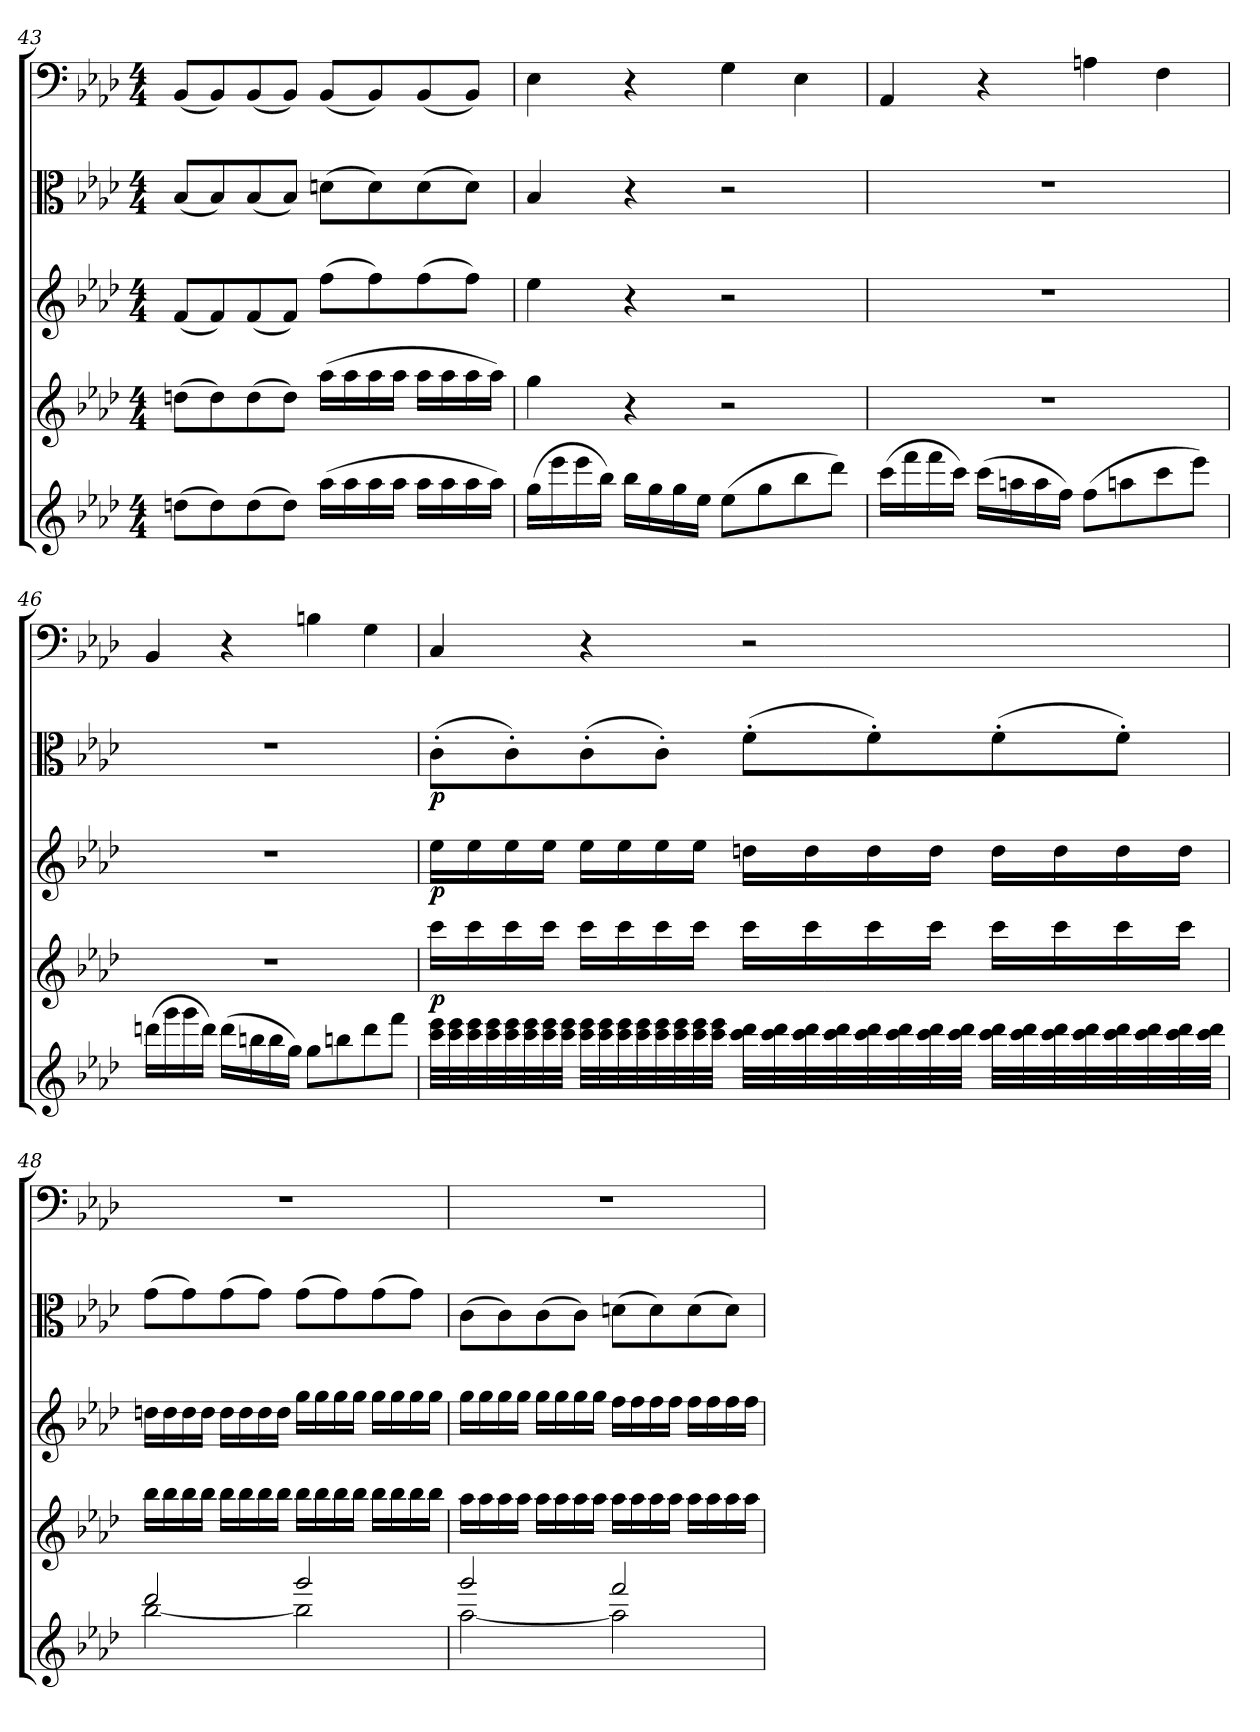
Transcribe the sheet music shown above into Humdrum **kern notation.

**kern	**kern	**dynam	**kern	**dynam	**kern	**dynam	**kern
*part5	*part4	*part4	*part3	*part3	*part2	*part2	*part1
*staff5	*staff4	*staff4	*staff3	*staff3	*staff2	*staff2	*staff1
*clefG2	*clefG2	*	*clefG2	*	*clefC3	*	*clefF4
*k[b-e-a-d-]	*k[b-e-a-d-]	*	*k[b-e-a-d-]	*	*k[b-e-a-d-]	*	*k[b-e-a-d-]
*f:	*f:	*	*f:	*	*f:	*	*f:
*M4/4	*M4/4	*	*M4/4	*	*M4/4	*	*M4/4
=43	=43	=43	=43	=43	=43	=43	=43
(8ddn\L	(8ddn\L	.	(8f/L	.	(8B-/L	.	(8BB-/L
8dd\)	8dd\)	.	8f/)	.	8B-/)	.	8BB-/)
(8dd\	(8dd\	.	(8f/	.	(8B-/	.	(8BB-/
8dd\J)	8dd\J)	.	8f/J)	.	8B-/J)	.	8BB-/J)
(16aa-\LL	(16aa-\LL	.	(8ff\L	.	(8dn\L	.	(8BB-/L
16aa-\	16aa-\	.	.	.	.	.	.
16aa-\	16aa-\	.	8ff\)	.	8d\)	.	8BB-/)
16aa-\JJ	16aa-\JJ	.	.	.	.	.	.
16aa-\LL	16aa-\LL	.	(8ff\	.	(8d\	.	(8BB-/
16aa-\	16aa-\	.	.	.	.	.	.
16aa-\	16aa-\	.	8ff\J)	.	8d\J)	.	8BB-/J)
16aa-\JJ)	16aa-\JJ)	.	.	.	.	.	.
=44	=44	=44	=44	=44	=44	=44	=44
(16gg\LL	4gg\	.	4ee-\	.	4B-/	.	4E-\
16eee-\	.	.	.	.	.	.	.
16eee-\	.	.	.	.	.	.	.
16bb-\JJ)	.	.	.	.	.	.	.
16bb-\LL	4r	.	4r	.	4r	.	4r
16gg\	.	.	.	.	.	.	.
16gg\	.	.	.	.	.	.	.
16ee-\JJ	.	.	.	.	.	.	.
(8ee-\L	2r	.	2r	.	2r	.	4G\
8gg\	.	.	.	.	.	.	.
8bb-\	.	.	.	.	.	.	4E-\
8ddd-\J)	.	.	.	.	.	.	.
=45	=45	=45	=45	=45	=45	=45	=45
(16ccc\LL	1r	.	1r	.	1r	.	4AA-/
16fff\	.	.	.	.	.	.	.
16fff\	.	.	.	.	.	.	.
16ccc\JJ)	.	.	.	.	.	.	.
(16ccc\LL	.	.	.	.	.	.	4r
16aan\	.	.	.	.	.	.	.
16aa\	.	.	.	.	.	.	.
16ff\JJ)	.	.	.	.	.	.	.
(8ff\L	.	.	.	.	.	.	4An\
8aan\	.	.	.	.	.	.	.
8ccc\	.	.	.	.	.	.	4F\
8eee-\J)	.	.	.	.	.	.	.
=46	=46	=46	=46	=46	=46	=46	=46
(16dddn\LL	1r	.	1r	.	1r	.	4BB-/
16ggg\	.	.	.	.	.	.	.
16ggg\	.	.	.	.	.	.	.
16ddd\JJ)	.	.	.	.	.	.	.
(16ddd\LL	.	.	.	.	.	.	4r
16bbn\	.	.	.	.	.	.	.
16bb\	.	.	.	.	.	.	.
16gg\JJ)	.	.	.	.	.	.	.
8gg\L	.	.	.	.	.	.	4Bn\
8bbn\	.	.	.	.	.	.	.
8ddd\	.	.	.	.	.	.	4G\
8fff\J	.	.	.	.	.	.	.
=47	=47	=47	=47	=47	=47	=47	=47
32ccc\ 32eee-\LLL	16ccc\LL	p	16ee-\LL	p	(8c'\L	p	4C/
32ccc\ 32eee-\	.	.	.	.	.	.	.
32ccc\ 32eee-\	16ccc\	.	16ee-\	.	.	.	.
32ccc\ 32eee-\	.	.	.	.	.	.	.
32ccc\ 32eee-\	16ccc\	.	16ee-\	.	8c'\)	.	.
32ccc\ 32eee-\	.	.	.	.	.	.	.
32ccc\ 32eee-\	16ccc\JJ	.	16ee-\JJ	.	.	.	.
32ccc\ 32eee-\JJJ	.	.	.	.	.	.	.
32ccc\ 32eee-\LLL	16ccc\LL	.	16ee-\LL	.	(8c'\	.	4r
32ccc\ 32eee-\	.	.	.	.	.	.	.
32ccc\ 32eee-\	16ccc\	.	16ee-\	.	.	.	.
32ccc\ 32eee-\	.	.	.	.	.	.	.
32ccc\ 32eee-\	16ccc\	.	16ee-\	.	8c'\J)	.	.
32ccc\ 32eee-\	.	.	.	.	.	.	.
32ccc\ 32eee-\	16ccc\JJ	.	16ee-\JJ	.	.	.	.
32ccc\ 32eee-\JJJ	.	.	.	.	.	.	.
32ccc\ 32ddd-\LLL	16ccc\LL	.	16ddn\LL	.	(8f'\L	.	2r
32ccc\ 32ddd-\	.	.	.	.	.	.	.
32ccc\ 32ddd-\	16ccc\	.	16dd\	.	.	.	.
32ccc\ 32ddd-\	.	.	.	.	.	.	.
32ccc\ 32ddd-\	16ccc\	.	16dd\	.	8f'\)	.	.
32ccc\ 32ddd-\	.	.	.	.	.	.	.
32ccc\ 32ddd-\	16ccc\JJ	.	16dd\JJ	.	.	.	.
32ccc\ 32ddd-\JJJ	.	.	.	.	.	.	.
32ccc\ 32ddd-\LLL	16ccc\LL	.	16dd\LL	.	(8f'\	.	.
32ccc\ 32ddd-\	.	.	.	.	.	.	.
32ccc\ 32ddd-\	16ccc\	.	16dd\	.	.	.	.
32ccc\ 32ddd-\	.	.	.	.	.	.	.
32ccc\ 32ddd-\	16ccc\	.	16dd\	.	8f'\J)	.	.
32ccc\ 32ddd-\	.	.	.	.	.	.	.
32ccc\ 32ddd-\	16ccc\JJ	.	16dd\JJ	.	.	.	.
32ccc\ 32ddd-\JJJ	.	.	.	.	.	.	.
=48	=48	=48	=48	=48	=48	=48	=48
*^	*	*	*	*	*	*	*
2ddd-/	[2bb-\	16bb-\LL	.	16ddn\LL	.	(8g\L	.	1r
.	.	16bb-\	.	16dd\	.	.	.	.
.	.	16bb-\	.	16dd\	.	8g\)	.	.
.	.	16bb-\JJ	.	16dd\JJ	.	.	.	.
.	.	16bb-\LL	.	16dd\LL	.	(8g\	.	.
.	.	16bb-\	.	16dd\	.	.	.	.
.	.	16bb-\	.	16dd\	.	8g\J)	.	.
.	.	16bb-\JJ	.	16dd\JJ	.	.	.	.
2ggg/	2bb-\]	16bb-\LL	.	16gg\LL	.	(8g\L	.	.
.	.	16bb-\	.	16gg\	.	.	.	.
.	.	16bb-\	.	16gg\	.	8g\)	.	.
.	.	16bb-\JJ	.	16gg\JJ	.	.	.	.
.	.	16bb-\LL	.	16gg\LL	.	(8g\	.	.
.	.	16bb-\	.	16gg\	.	.	.	.
.	.	16bb-\	.	16gg\	.	8g\J)	.	.
.	.	16bb-\JJ	.	16gg\JJ	.	.	.	.
=49	=49	=49	=49	=49	=49	=49	=49	=49
2ggg/	[2aa-\	16aa-\LL	.	16gg\LL	.	(8c\L	.	1r
.	.	16aa-\	.	16gg\	.	.	.	.
.	.	16aa-\	.	16gg\	.	8c\)	.	.
.	.	16aa-\JJ	.	16gg\JJ	.	.	.	.
.	.	16aa-\LL	.	16gg\LL	.	(8c\	.	.
.	.	16aa-\	.	16gg\	.	.	.	.
.	.	16aa-\	.	16gg\	.	8c\J)	.	.
.	.	16aa-\JJ	.	16gg\JJ	.	.	.	.
2fff/	2aa-\]	16aa-\LL	.	16ff\LL	.	(8dn\L	.	.
.	.	16aa-\	.	16ff\	.	.	.	.
.	.	16aa-\	.	16ff\	.	8d\)	.	.
.	.	16aa-\JJ	.	16ff\JJ	.	.	.	.
.	.	16aa-\LL	.	16ff\LL	.	(8d\	.	.
.	.	16aa-\	.	16ff\	.	.	.	.
.	.	16aa-\	.	16ff\	.	8d\J)	.	.
.	.	16aa-\JJ	.	16ff\JJ	.	.	.	.
*v	*v	*	*	*	*	*	*	*
=	=	=	=	=	=	=	=
*-	*-	*-	*-	*-	*-	*-	*-
